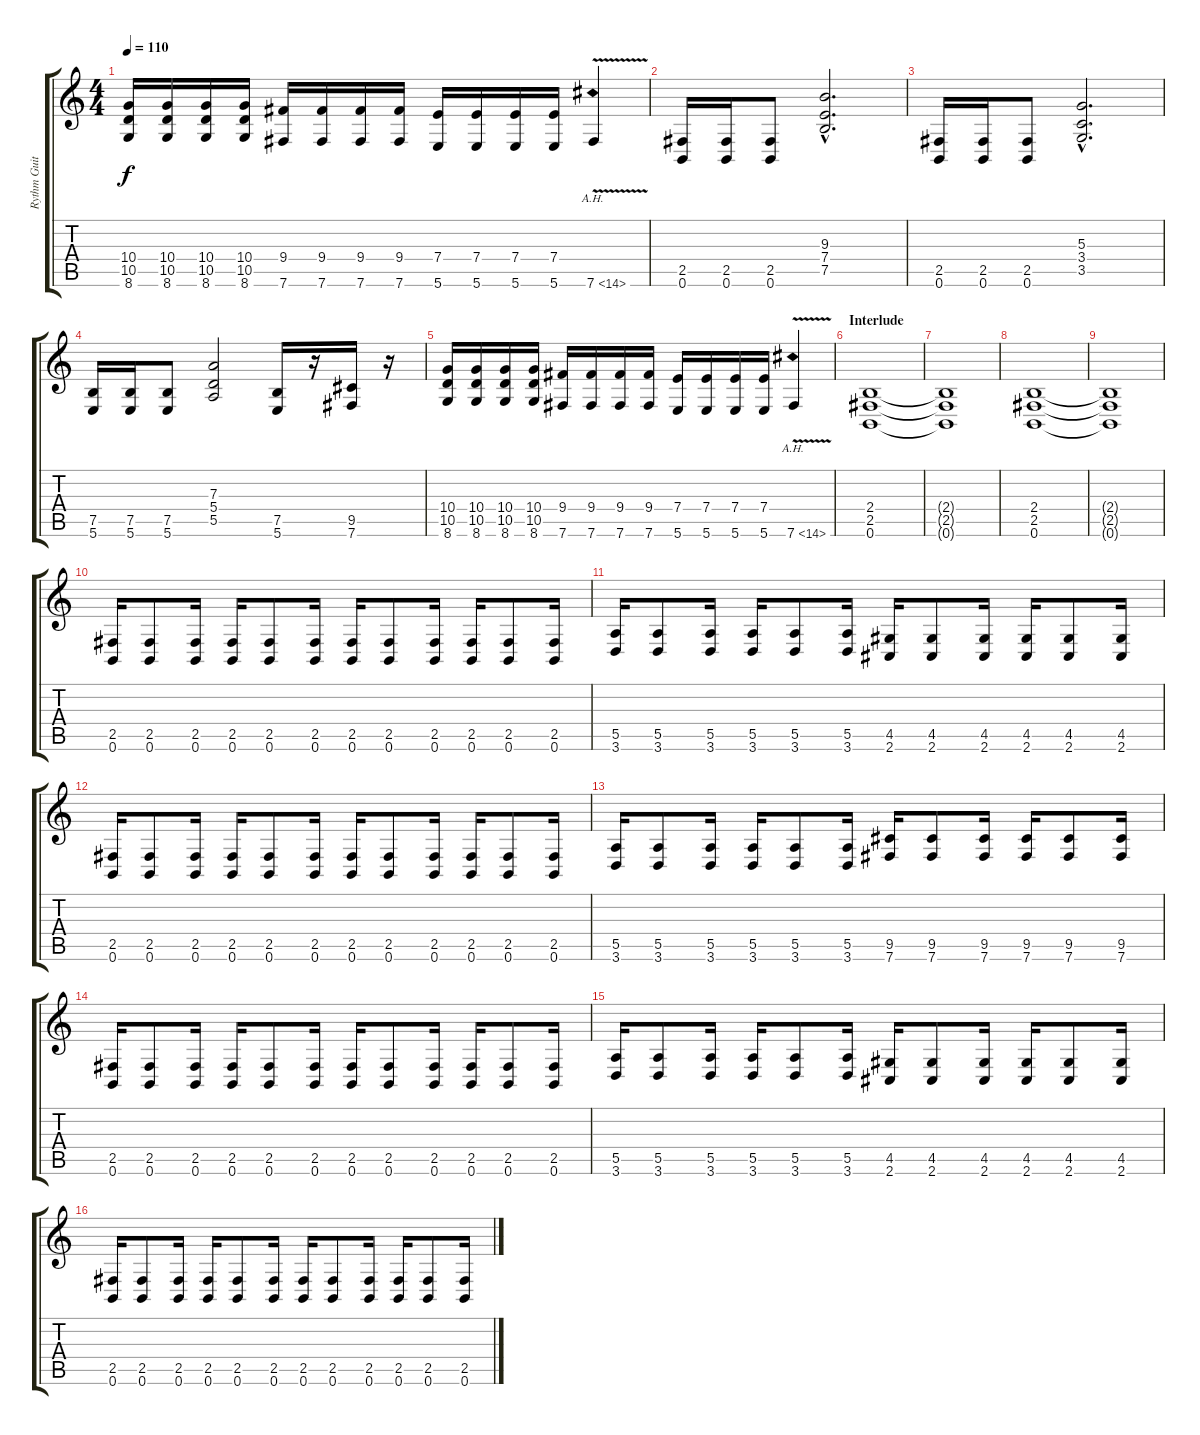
\track ("Rythm Guitar" "Rythm Guit") {instrument overdrivenguitar}
\staff {score tabs}
\tuning (B3 Gb3 D3 A2 E2 B1) {hide}
\ts (4 4)
\tempo 110
\clef g2
\ks c
(10.4 10.5 8.6).16{dy f} (10.4 10.5 8.6).16 (10.4 10.5 8.6).16 (10.4 10.5 8.6).16 (9.4 7.6).16 (9.4 7.6).16 (9.4 7.6).16 (9.4 7.6).16 (7.4 5.6).16 (7.4 5.6).16 (7.4 5.6).16 (7.4 5.6).16 7.6{ah 7 v}.4 |
(2.5 0.6).16 (2.5 0.6).16 (2.5 0.6).8 (9.3{hac} 7.4{hac} 7.5{hac}).2{d} |
(2.5 0.6).16 (2.5 0.6).16 (2.5 0.6).8 (5.3{hac} 3.4{hac} 3.5{hac}).2{d} |
(7.5 5.6).16 (7.5 5.6).16 (7.5 5.6).8 (7.3 5.4 5.5).2 (7.5 5.6).16 r.16 (9.5 7.6).16 r.16 |
(10.4 10.5 8.6).16 (10.4 10.5 8.6).16 (10.4 10.5 8.6).16 (10.4 10.5 8.6).16 (9.4 7.6).16 (9.4 7.6).16 (9.4 7.6).16 (9.4 7.6).16 (7.4 5.6).16 (7.4 5.6).16 (7.4 5.6).16 (7.4 5.6).16 7.6{ah 7 v}.4 |
\section ("" "Interlude")
(2.4 2.5 0.6).1 |
(2.4{t} 2.5{t} 0.6{t}).1 |
(2.4 2.5 0.6).1 |
(2.4{t} 2.5{t} 0.6{t}).1 |
(2.5 0.6).16 (2.5 0.6).8 (2.5 0.6).16 (2.5 0.6).16 (2.5 0.6).8 (2.5 0.6).16 (2.5 0.6).16 (2.5 0.6).8 (2.5 0.6).16 (2.5 0.6).16 (2.5 0.6).8 (2.5 0.6).16 |
(5.5 3.6).16 (5.5 3.6).8 (5.5 3.6).16 (5.5 3.6).16 (5.5 3.6).8 (5.5 3.6).16 (4.5 2.6).16 (4.5 2.6).8 (4.5 2.6).16 (4.5 2.6).16 (4.5 2.6).8 (4.5 2.6).16 |
(2.5 0.6).16 (2.5 0.6).8 (2.5 0.6).16 (2.5 0.6).16 (2.5 0.6).8 (2.5 0.6).16 (2.5 0.6).16 (2.5 0.6).8 (2.5 0.6).16 (2.5 0.6).16 (2.5 0.6).8 (2.5 0.6).16 |
(5.5 3.6).16 (5.5 3.6).8 (5.5 3.6).16 (5.5 3.6).16 (5.5 3.6).8 (5.5 3.6).16 (9.5 7.6).16 (9.5 7.6).8 (9.5 7.6).16 (9.5 7.6).16 (9.5 7.6).8 (9.5 7.6).16 |
(2.5 0.6).16 (2.5 0.6).8 (2.5 0.6).16 (2.5 0.6).16 (2.5 0.6).8 (2.5 0.6).16 (2.5 0.6).16 (2.5 0.6).8 (2.5 0.6).16 (2.5 0.6).16 (2.5 0.6).8 (2.5 0.6).16 |
(5.5 3.6).16 (5.5 3.6).8 (5.5 3.6).16 (5.5 3.6).16 (5.5 3.6).8 (5.5 3.6).16 (4.5 2.6).16 (4.5 2.6).8 (4.5 2.6).16 (4.5 2.6).16 (4.5 2.6).8 (4.5 2.6).16 |
(2.5 0.6).16 (2.5 0.6).8 (2.5 0.6).16 (2.5 0.6).16 (2.5 0.6).8 (2.5 0.6).16 (2.5 0.6).16 (2.5 0.6).8 (2.5 0.6).16 (2.5 0.6).16 (2.5 0.6).8 (2.5 0.6).16
